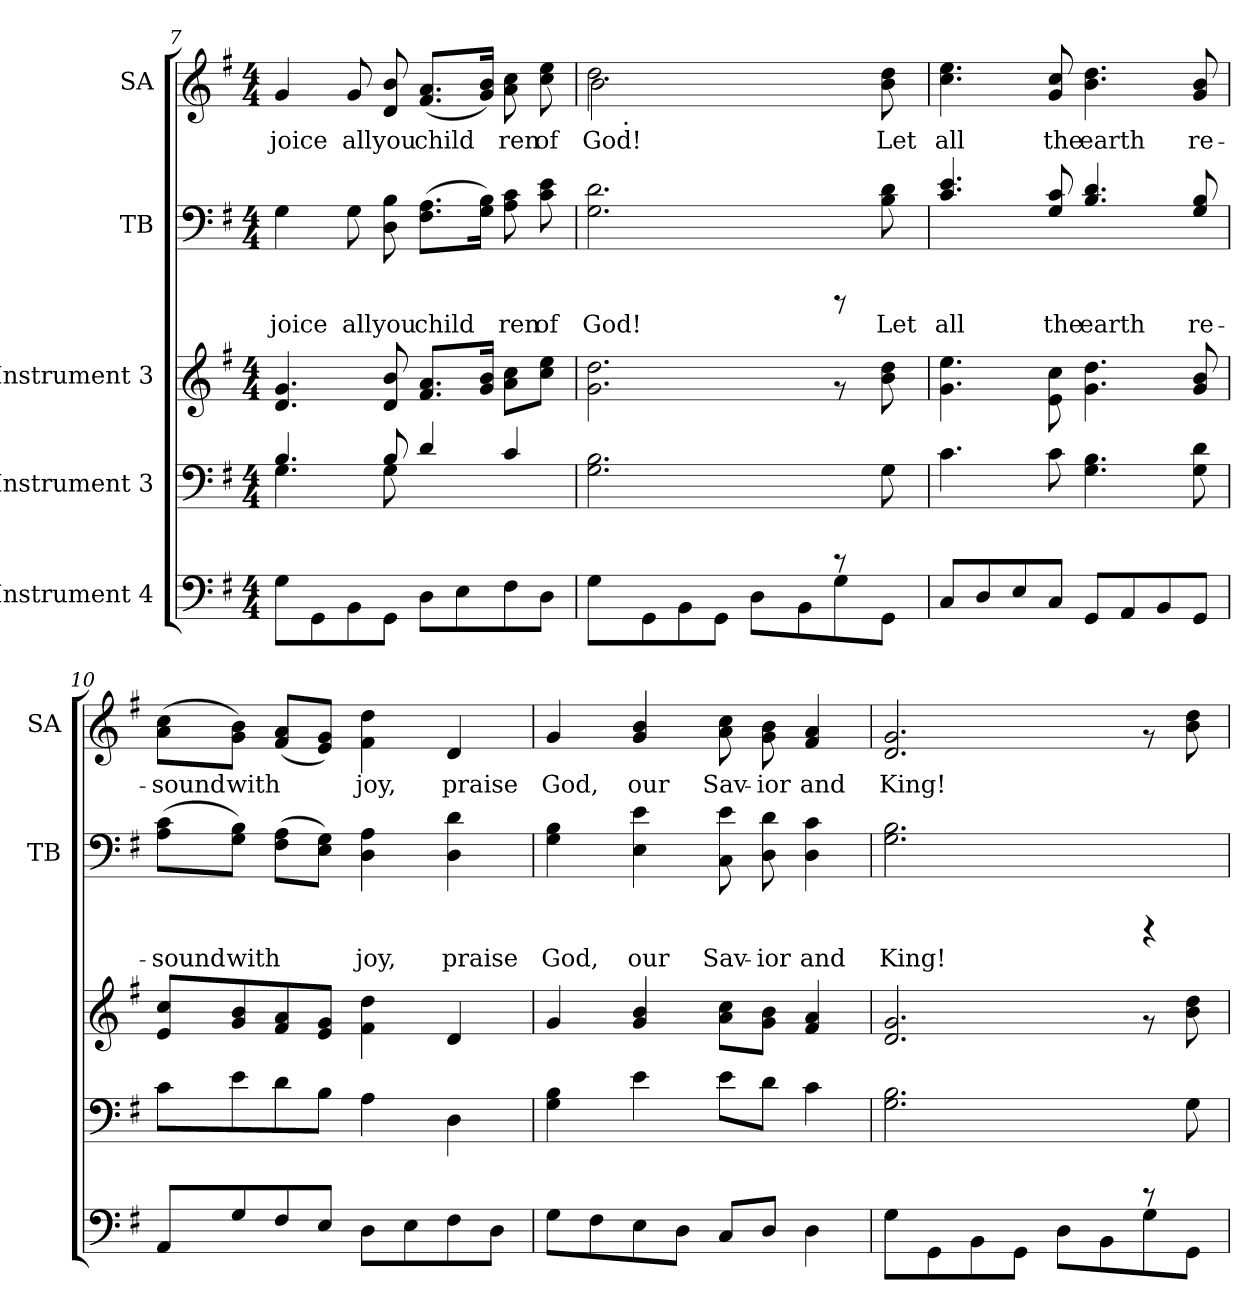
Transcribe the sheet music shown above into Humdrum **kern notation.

**kern	**kern	**kern	**kern	**text	**kern	**text
*part5	*part4	*part3	*part2	*part2	*part1	*part1
*staff5	*staff4	*staff3	*staff2	*staff2	*staff1	*staff1
*I"Instrument 4	*I"Instrument 3	*I"Instrument 3	*I"TB	*	*I"SA	*
*	*	*	*I'TB	*	*I'SA	*
*clefF4	*clefF4	*clefG2	*clefF4	*	*clefG2	*
*k[f#]	*k[f#]	*k[f#]	*k[f#]	*	*k[f#]	*
*G:	*G:	*G:	*G:	*	*G:	*
*M4/4	*M4/4	*M4/4	*M4/4	*	*M4/4	*
=7	=7	=7	=7	=7	=7	=7
*	*^	*	*	*	*	*
!	!	!	!	!	!LO:LY:a:cj	!	!LO:LY:b:cj
8G\L	4.B/	4.G\	4.d/ 4.g/	4G\	-joice	4g/	-joice
8GG\	.	.	.	.	.	.	.
!	!	!	!	!	!LO:LY:a:cj	!	!LO:LY:b:cj
8BB\	.	.	.	8G\	all	8g/	all
!	!	!	!	!	!LO:LY:a:cj	!	!LO:LY:b:cj
8GG\J	8B/	8G\	8d/ 8b/	8B\ 8D\	you	8b/ 8d/	you
!	!	!	!	!	!LO:LY:a:cj	!	!LO:LY:b:cj
8D\L	4d/	2ryy	8.a/ 8.f#/L	(>8.A\ 8.F#\L	child-	(<8.a/ 8.f#/L	child-
8E\	.	.	.	.	.	.	.
!	!	!	!	!	!LO:LY:a:cj	!	!LO:LY:b:cj
.	.	.	16b/ 16g/J	16B\ 16G\J)	--	16b/ 16g/J)	--
!	!	!	!	!	!LO:LY:a:cj	!	!LO:LY:b:cj
8F#\	4c/	.	8a\ 8cc\L	8c\ 8A\	-ren	8a\ 8cc\	-ren
!	!	!	!	!	!LO:LY:a:cj	!	!LO:LY:b:cj
8D\J	.	.	8ee\ 8cc\J	8c\ 8e\	of	8cc\ 8ee\	of
*	*v	*v	*	*	*	*	*
!!LO:PB:g=z
=8	=8	=8	=8	=8	=8	=8
!	!	!	!	!LO:LY:a:cj	!	!LO:LY:b:cj
*	*	*	*	*	*^	*
*	*	*	*	*	*	*^	*
8G\L	2.B\ 2.G\	2.dd\ 2.g\	2.d\ 2.G\	God!	2.dd\	2b\	16ryy	God!
.	.	.	.	.	.	.	64ryy	.
!	!	!	!	!	!	!	!LO:TX:b:t=.	!
.	.	.	.	.	.	.	2ryy	.
8GG\	.	.	.	.	.	.	.	.
8BB\	.	.	.	.	.	.	.	.
8GG\J	.	.	.	.	.	.	.	.
8D\L	.	.	.	.	.	2ryy	.	.
.	.	.	.	.	.	.	4ryy	.
8BB\	.	.	.	.	.	.	.	.
8G\	8rCCC	8rf	8rCCC	.	8ryy	.	.	.
.	.	.	.	.	.	.	8ryy	.
!	!	!	!	!LO:LY:a:cj	!	!	!	!LO:LY:b:cj
8GG\J	8G\	8b\ 8dd\	8B\ 8d\	Let	8b\ 8dd\	.	.	Let
.	.	.	.	.	.	.	32.ryy	.
=9	=9	=9	=9	=9	=9	=9	=9	=9
!	!	!	!	!LO:LY:a:cj	!	!	!	!LO:LY:b:cj
*	*	*	*	*	*v	*v	*v	*
8C/L	4.c\	4.g\ 4.ee\	4.e/ 4.c/	all	4.ee\ 4.cc\	all
8D/	.	.	.	.	.	.
8E/	.	.	.	.	.	.
!	!	!	!	!LO:LY:a:cj	!	!LO:LY:b:cj
8C/J	8c\	8e\ 8cc\	8c/ 8G/	the	8cc/ 8g/	the
!	!	!	!	!LO:LY:a:cj	!	!LO:LY:b:cj
8GG/L	4.B\ 4.G\	4.dd\ 4.g\	4.d/ 4.B/	earth	4.dd\ 4.b\	earth
8AA/	.	.	.	.	.	.
8BB/	.	.	.	.	.	.
!	!	!	!	!LO:LY:a:cj	!	!LO:LY:b:cj
8GG/J	8G\ 8d\	8b/ 8g/	8B/ 8G/	re-	8g/ 8b/	re-
=10	=10	=10	=10	=10	=10	=10
!	!	!	!	!LO:LY:a:cj	!	!LO:LY:b:cj
8AA/L	8c\L	8e/ 8cc/L	(>8c\ 8A\L	-sound	(>8cc\ 8a\L	-sound
!	!	!	!	!LO:LY:a:cj	!	!LO:LY:b:cj
8G/	8e\	8g/ 8b/	8B\ 8G\J)	with	8b\ 8g\J)	with
!	!	!	!	!LO:LY:a:cj	!	!LO:LY:b:cj
8F#/	8d\	8a/ 8f#/	(>8A\ 8F#\L	.	(<8a/ 8f#/L	.
!	!	!	!	!LO:LY:a:cj	!	!LO:LY:b:cj
8E/J	8B\J	8e/ 8g/J	8G\ 8E\J)	.	8g/ 8e/J)	.
!	!	!	!	!LO:LY:a:cj	!	!LO:LY:b:cj
8D\L	4A\	4f#\ 4dd\	4A\ 4D\	joy,	4dd\ 4f#\	joy,
8E\	.	.	.	.	.	.
!	!	!	!	!LO:LY:a:cj	!	!LO:LY:b:cj
8F#\	4D\	4d/	4d\ 4D\	praise	4d/	praise
8D\J	.	.	.	.	.	.
!!LO:LB:g=z
=11	=11	=11	=11	=11	=11	=11
!	!	!	!	!LO:LY:a:cj	!	!LO:LY:b:cj
8G\L	4G\ 4B\	4g/	4G\ 4B\	God,	4g/	God,
8F#\	.	.	.	.	.	.
!	!	!	!	!LO:LY:a:cj	!	!LO:LY:b:cj
8E\	4e\	4g/ 4b/	4E\ 4e\	our	4b/ 4g/	our
8D\J	.	.	.	.	.	.
!	!	!	!	!LO:LY:a:cj	!	!LO:LY:b:cj
8C/L	8e\L	8cc\ 8a\L	8e\ 8C\	Sav-	8cc\ 8a\	Sav-
!	!	!	!	!LO:LY:a:cj	!	!LO:LY:b:cj
8D/J	8d\J	8g\ 8b\J	8d\ 8D\	-ior	8g\ 8b\	-ior
!	!	!	!	!LO:LY:a:cj	!	!LO:LY:b:cj
4D\	4c\	4f#/ 4a/	4c\ 4D\	and	4f#/ 4a/	and
=12	=12	=12	=12	=12	=12	=12
!	!	!	!	!LO:LY:a:cj	!	!LO:LY:b:cj
8G\L	2.B\ 2.G\	2.d/ 2.g/	2.B\ 2.G\	King!	2.d/ 2.g/	King!
8GG\	.	.	.	.	.	.
8BB\	.	.	.	.	.	.
8GG\J	.	.	.	.	.	.
8D\L	.	.	.	.	.	.
8BB\	.	.	.	.	.	.
8G\	8rCCC	8rf	4rCCC	.	8rf	.
!	!	!	!	!	!	!LO:LY:b:cj
8GG\J	8G\	8b\ 8dd\	.	.	8dd\ 8b\	.
=	=	=	=	=	=	=
*-	*-	*-	*-	*-	*-	*-
